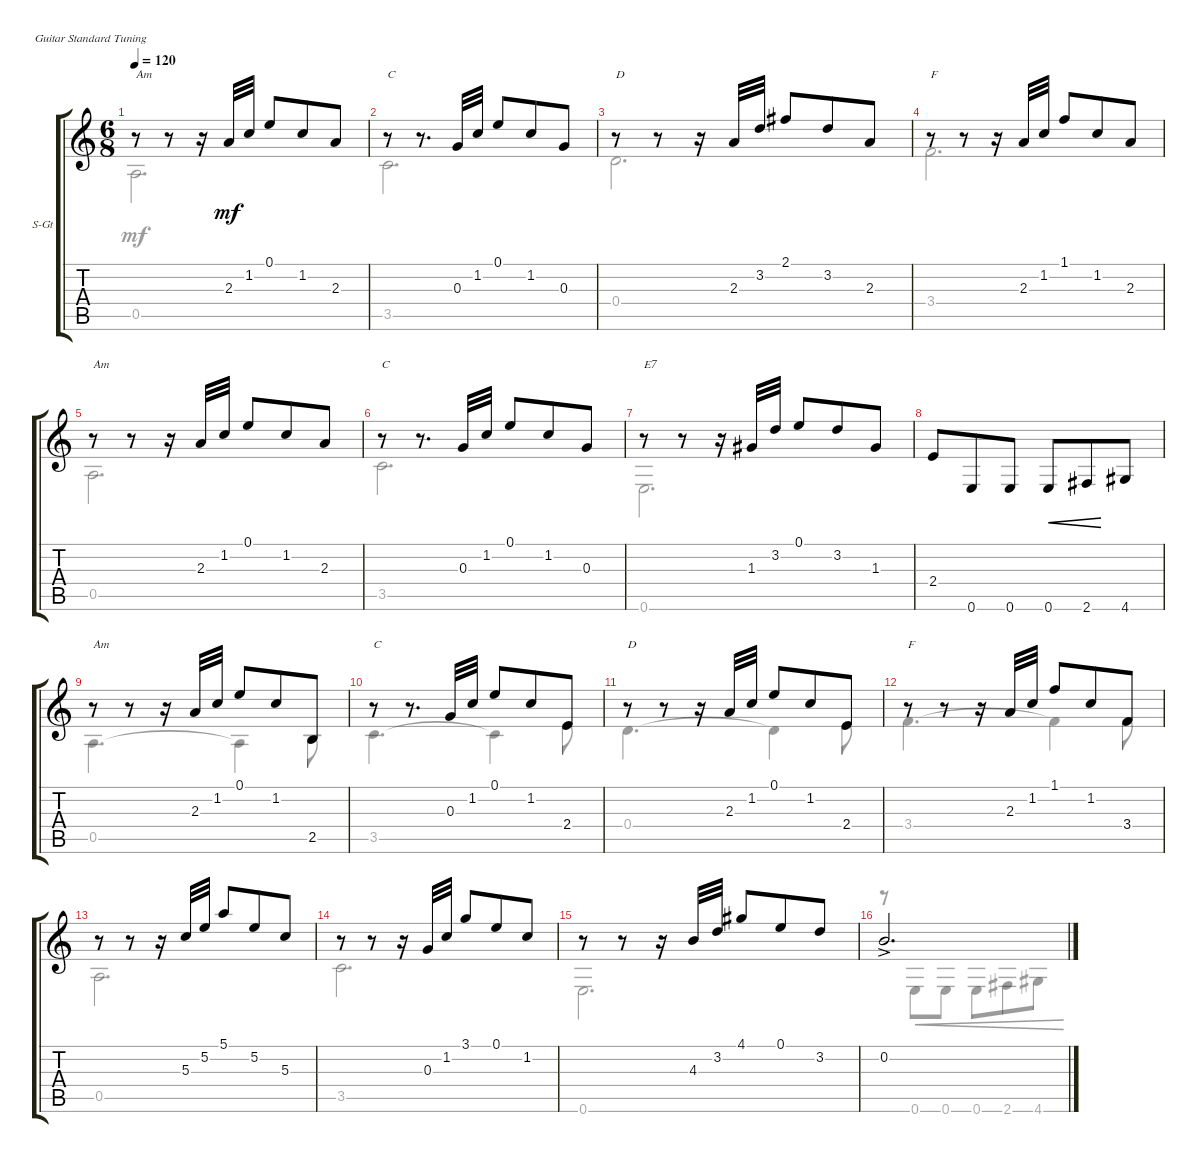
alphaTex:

\defaultSystemsLayout 4
\bracketExtendMode groupsimilarinstruments
\firstSystemTrackNameOrientation horizontal
\otherSystemsTrackNameOrientation horizontal
\track ("Steel Guitar" "S-Gt") {instrument acousticguitarsteel}
\staff {score tabs}
\tuning (E4 B3 G3 D3 A2 E2)
\voice
\ts (6 8)
\tempo 120
\clef g2
\scale
0.540501
\ks c
r.8{txt "Am" dy mf instrument acousticguitarsteel} r.8 r.16 2.3.32 1.2.32 0.1.8 1.2.8 2.3.8 |
\scale
0.459499 r.8{txt "C"} r.8{d} 0.3.32 1.2.32 0.1.8 1.2.8 0.3.8 |
\scale
0.628571 r.8{txt "D"} r.8 r.16 2.3.32 3.2.32 2.1.8 3.2.8 2.3.8 |
\scale
0.371429 r.8{txt "F"} r.8 r.16 2.3.32 1.2.32 1.1.8 1.2.8 2.3.8 |
\scale
0.5 r.8{txt "Am"} r.8 r.16 2.3.32 1.2.32 0.1.8 1.2.8 2.3.8 |
\scale
0.5 r.8{txt "C"} r.8{d} 0.3.32 1.2.32 0.1.8 1.2.8 0.3.8 |
\scale
0.678261 r.8{txt "E7"} r.8 r.16 1.3.32 3.2.32 0.1.8 3.2.8 1.3.8 |
\scale
0.321739 2.4.8 0.6.8 0.6.8 0.6.8{cre} 2.6.8{cre} 4.6.8 |
r.8{txt "Am"} r.8 r.16 2.3.32 1.2.32 0.1.8 1.2.8 2.5.8 |
r.8{txt "C"} r.8{d} 0.3.32 1.2.32 0.1.8 1.2.8 2.4.8 |
r.8{txt "D"} r.8 r.16 2.3.32 1.2.32 0.1.8 1.2.8 2.4.8 |
r.8{txt "F"} r.8 r.16 2.3.32 1.2.32 1.1.8 1.2.8 3.4.8 |
r.8 r.8 r.16 5.3.32 5.2.32 5.1.8 5.2.8 5.3.8 |
r.8 r.8 r.16 0.3.32 1.2.32 3.1.8 0.1.8 1.2.8 |
r.8 r.8 r.16 4.3.32 3.2.32 4.1.8 0.1.8 3.2.8 |
0.2{ac}.2{d}
\voice
\clef g2
\ottava regular
\simile none
\scale
0.540501
\ks c
0.5.2{d dy mf} |
\scale
0.459499 3.5.2{d} |
\scale
0.628571 0.4.2{d} |
\scale
0.371429 3.4.2{d} |
\scale
0.5 0.5.2{d} |
\scale
0.5 3.5.2{d} |
\scale
0.678261 0.6.2{d} |
\scale
0.321739 |
0.5.4{d} 0.5{t}.4 2.5.8 |
3.5.4{d} 3.5{t}.4 2.4.8 |
0.4.4{d} 0.4{t}.4 2.4.8 |
3.4.4{d} 3.4{t}.4 3.4.8 |
0.5.2{d} |
3.5.2{d} |
0.6.2{d} |
r.8 0.6.8{cre} 0.6.8{cre} 0.6.8{cre} 2.6.8{cre} 4.6.8{cre}
